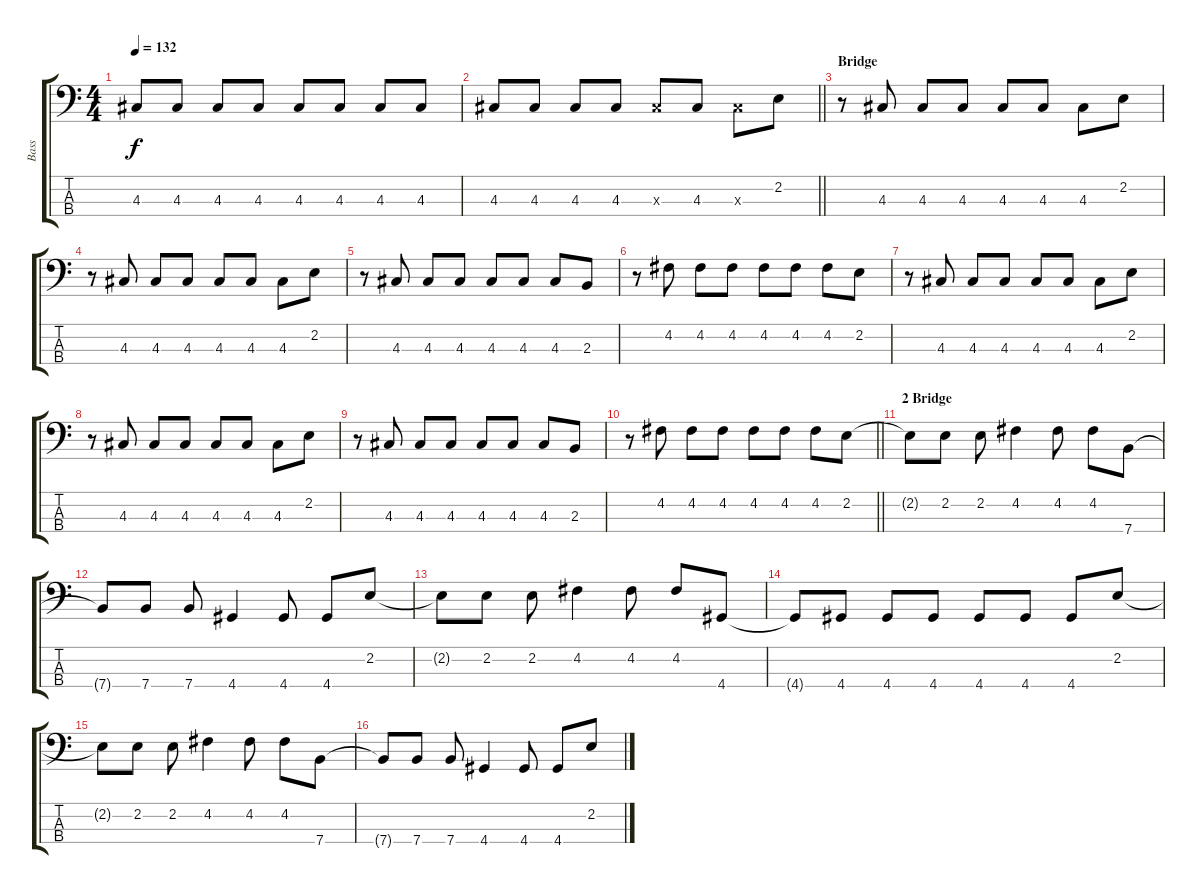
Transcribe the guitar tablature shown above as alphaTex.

\track ("Bass" "Bass") {instrument electricbassfinger}
\staff {score tabs}
\tuning (G2 D2 A1 E1) {hide}
\ts (4 4)
\tempo 132
\clef f4
\ks c
4.3{t}.8{dy f} 4.3.8 4.3.8 4.3.8 4.3.8 4.3.8 4.3.8 4.3.8 |
\barLineRight lightlight
4.3.8 4.3.8 4.3.8 4.3.8 4.3{x}.8 4.3.8 4.3{x}.8 2.2.8 |
\section ("" "Bridge")
r.8 4.3.8 4.3.8 4.3.8 4.3.8 4.3.8 4.3.8 2.2.8 |
r.8 4.3.8 4.3.8 4.3.8 4.3.8 4.3.8 4.3.8 2.2.8 |
r.8 4.3.8 4.3.8 4.3.8 4.3.8 4.3.8 4.3.8 2.3.8 |
r.8 4.2.8 4.2.8 4.2.8 4.2.8 4.2.8 4.2.8 2.2.8 |
r.8 4.3.8 4.3.8 4.3.8 4.3.8 4.3.8 4.3.8 2.2.8 |
r.8 4.3.8 4.3.8 4.3.8 4.3.8 4.3.8 4.3.8 2.2.8 |
r.8 4.3.8 4.3.8 4.3.8 4.3.8 4.3.8 4.3.8 2.3.8 |
\barLineRight lightlight
r.8 4.2.8 4.2.8 4.2.8 4.2.8 4.2.8 4.2.8 2.2.8 |
\section ("" "2 Bridge")
2.2{t}.8 2.2.8 2.2.8 4.2.4 4.2.8 4.2.8 7.4.8 |
7.4{t}.8 7.4.8 7.4.8 4.4.4 4.4.8 4.4.8 2.2.8 |
2.2{t}.8 2.2.8 2.2.8 4.2.4 4.2.8 4.2.8 4.4.8 |
4.4{t}.8 4.4.8 4.4.8 4.4.8 4.4.8 4.4.8 4.4.8 2.2.8 |
2.2{t}.8 2.2.8 2.2.8 4.2.4 4.2.8 4.2.8 7.4.8 |
7.4{t}.8 7.4.8 7.4.8 4.4.4 4.4.8 4.4.8 2.2.8
